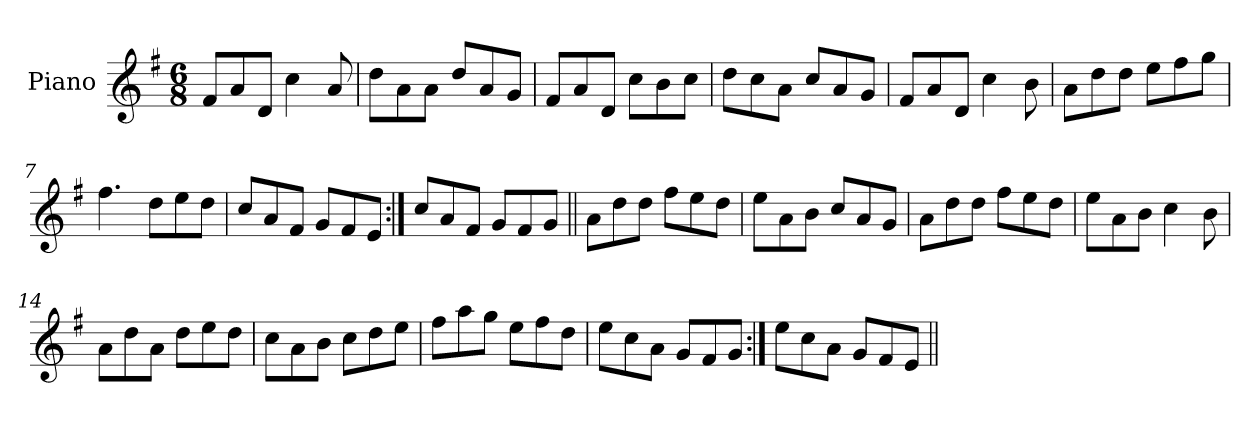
**kern
*part1
*staff1
*I"Piano
*I'Pno
*clefG2
*k[f#]
*D:mix
*M6/8
=1
8f#/L
8a/
8d/J
4cc\
8a/
=2
8dd\L
8a\
8a\J
8dd/L
8a/
8g/J
=3
8f#/L
8a/
8d/J
8cc\L
8b\
8cc\J
=4
8dd\L
8cc\
8a\J
8cc/L
8a/
8g/J
=5
8f#/L
8a/
8d/J
4cc\
8b\
=6
8a\L
8dd\
8dd\J
8ee\L
8ff#\
8gg\J
=7
4.ff#\
8dd\L
8ee\
8dd\J
=8
8cc/L
8a/
8f#/J
8g/L
8f#/
8e/J
=9:|!
8cc/L
8a/
8f#/J
8g/L
8f#/
8g/J
=10||
8a\L
8dd\
8dd\J
8ff#\L
8ee\
8dd\J
=11
8ee\L
8a\
8b\J
8cc/L
8a/
8g/J
=12
8a\L
8dd\
8dd\J
8ff#\L
8ee\
8dd\J
=13
8ee\L
8a\
8b\J
4cc\
8b\
=14
8a\L
8dd\
8a\J
8dd\L
8ee\
8dd\J
=15
8cc\L
8a\
8b\J
8cc\L
8dd\
8ee\J
=16
8ff#\L
8aa\
8gg\J
8ee\L
8ff#\
8dd\J
=17
8ee\L
8cc\
8a\J
8g/L
8f#/
8g/J
=18:|!
8ee\L
8cc\
8a\J
8g/L
8f#/
8e/J
=||
*-
